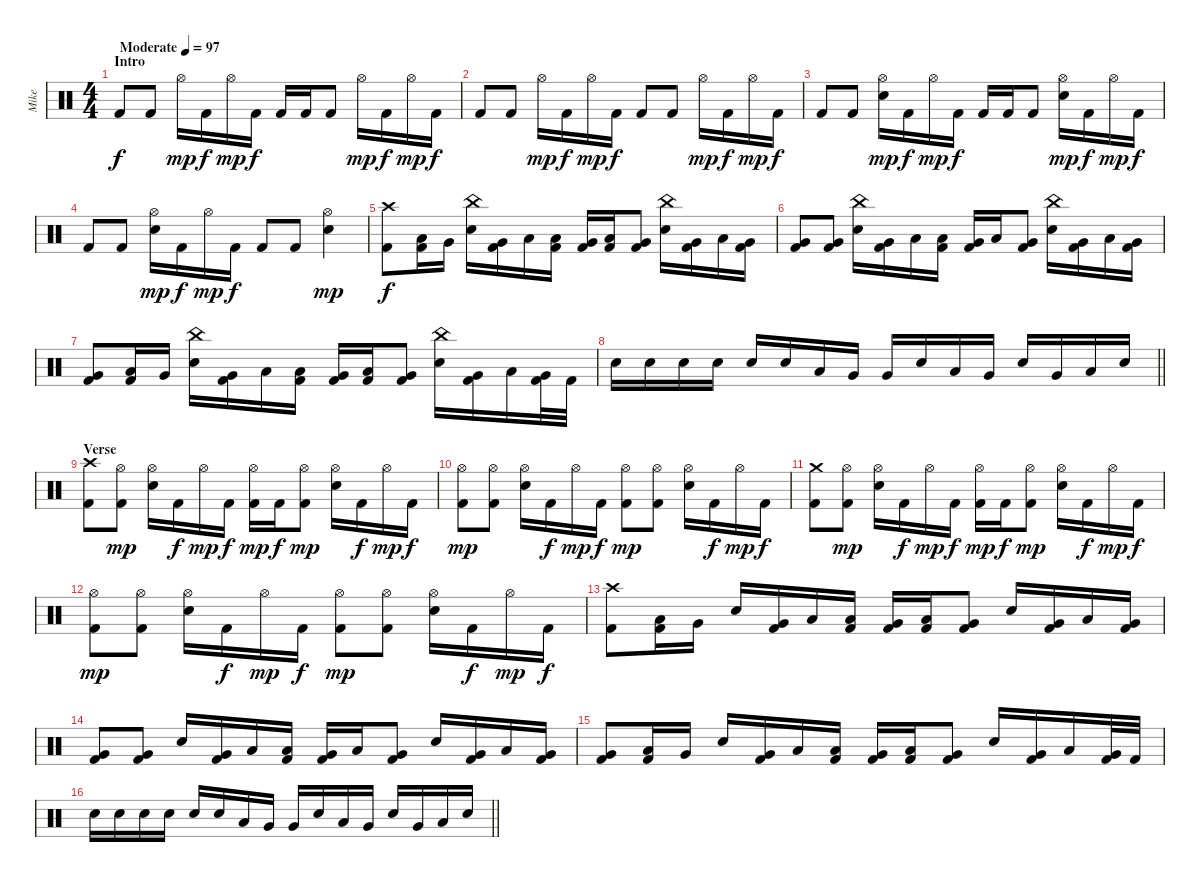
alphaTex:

\track ("Mike" "Mike") {instrument percussion}
\staff {score}
\articulation defaults
\ts (4 4)
\section ("" "Intro")
\tempo (97 "Moderate")
\clef neutral
\ks c "Kick (hit) 2".8{dy f} "Kick (hit) 2".8 "Hi-Hat (open)".16{dy mp} "Kick (hit) 2".16{dy f} "Hi-Hat (open)".16{dy mp} "Kick (hit) 2".16{dy f} "Kick (hit) 2".16 "Kick (hit) 2".16 "Kick (hit) 2".8 "Hi-Hat (open)".16{dy mp} "Kick (hit) 2".16{dy f} "Hi-Hat (open)".16{dy mp} "Kick (hit) 2".16{dy f}
|
"Kick (hit) 2".8 "Kick (hit) 2".8 "Hi-Hat (open)".16{dy mp} "Kick (hit) 2".16{dy f} "Hi-Hat (open)".16{dy mp} "Kick (hit) 2".16{dy f} "Kick (hit) 2".8 "Kick (hit) 2".8 "Hi-Hat (open)".16{dy mp} "Kick (hit) 2".16{dy f} "Hi-Hat (open)".16{dy mp} "Kick (hit) 2".16{dy f} |
"Kick (hit) 2".8 "Kick (hit) 2".8 ("Snare (hit) 2" "Hi-Hat (open)").16{dy mp} "Kick (hit) 2".16{dy f} "Hi-Hat (open)".16{dy mp} "Kick (hit) 2".16{dy f} "Kick (hit) 2".16 "Kick (hit) 2".16 "Kick (hit) 2".8 ("Snare (hit) 2" "Hi-Hat (open)").16{dy mp} "Kick (hit) 2".16{dy f} "Hi-Hat (open)".16{dy mp} "Kick (hit) 2".16{dy f} |
"Kick (hit) 2".8 "Kick (hit) 2".8 ("Snare (hit) 2" "Hi-Hat (open)").16{dy mp} "Kick (hit) 2".16{dy f} "Hi-Hat (open)".16{dy mp} "Kick (hit) 2".16{dy f} "Kick (hit) 2".8 "Kick (hit) 2".8 ("Snare (hit) 2" "Hi-Hat (open)").4{dy mp} |
("Crash high (hit)" "Kick (hit) 2").8{dy f} ("Low Tom (hit)" "Kick (hit) 2").16 "Very Low Tom (hit)".16 ("China (hit)" "Snare (hit) 2").16 ("Very Low Tom (hit)" "Kick (hit) 2").16 "Low Tom (hit)".16 ("Low Tom (hit)" "Kick (hit) 2").16 ("Very Low Tom (hit)" "Kick (hit) 2").16 ("Low Tom (hit)" "Kick (hit) 2").16 ("Very Low Tom (hit)" "Kick (hit) 2").8 ("China (hit)" "Snare (hit) 2").16 ("Very Low Tom (hit)" "Kick (hit) 2").16 "Low Tom (hit)".16 ("Very Low Tom (hit)" "Kick (hit) 2").16 |
("Very Low Tom (hit)" "Kick (hit) 2").8 ("Very Low Tom (hit)" "Kick (hit) 2").8 ("China (hit)" "Snare (hit) 2").16 ("Very Low Tom (hit)" "Kick (hit) 2").16 "Low Tom (hit)".16 ("Low Tom (hit)" "Kick (hit) 2").16 ("Very Low Tom (hit)" "Kick (hit) 2").16 "Low Tom (hit)".16 ("Very Low Tom (hit)" "Kick (hit) 2").8 ("China (hit)" "Snare (hit) 2").16 ("Very Low Tom (hit)" "Kick (hit) 2").16 "Low Tom (hit)".16 ("Very Low Tom (hit)" "Kick (hit) 2").16 |
("Very Low Tom (hit)" "Kick (hit) 2").8 ("Low Tom (hit)" "Kick (hit) 2").16 "Very Low Tom (hit)".16 ("China (hit)" "Snare (hit) 2").16 ("Very Low Tom (hit)" "Kick (hit) 2").16 "Low Tom (hit)".16 ("Low Tom (hit)" "Kick (hit) 2").16 ("Very Low Tom (hit)" "Kick (hit) 2").16 ("Low Tom (hit)" "Kick (hit) 2").16 ("Very Low Tom (hit)" "Kick (hit) 2").8 ("China (hit)" "Snare (hit) 2").16 ("Very Low Tom (hit)" "Kick (hit) 2").16 "Low Tom (hit)".16 ("Very Low Tom (hit)" "Kick (hit) 2").32 "Kick (hit) 2".32 |
\barLineRight lightlight "Snare (hit) 2".16 "Snare (hit) 2".16 "Snare (hit) 2".16 "Snare (hit) 2".16 "Snare (hit) 2".16 "Snare (hit) 2".16 "Low Tom (hit)".16 "Very Low Tom (hit)".16 "Very Low Tom (hit)".16 "Snare (hit) 2".16 "Low Tom (hit)".16 "Very Low Tom (hit)".16 "Snare (hit) 2".16 "Very Low Tom (hit)".16 "Low Tom (hit)".16 "Snare (hit) 2".16
|
\section ("" "Verse")
("Crash high (hit)" "Kick (hit) 2").8 ("Hi-Hat (open)" "Kick (hit) 2").8{dy mp} ("Snare (hit) 2" "Hi-Hat (open)").16 "Kick (hit) 2".16{dy f} "Hi-Hat (open)".16{dy mp} "Kick (hit) 2".16{dy f} ("Hi-Hat (open)" "Kick (hit) 2").16{dy mp} "Kick (hit) 2".16{dy f} ("Hi-Hat (open)" "Kick (hit) 2").8{dy mp} ("Snare (hit) 2" "Hi-Hat (open)").16 "Kick (hit) 2".16{dy f} "Hi-Hat (open)".16{dy mp} "Kick (hit) 2".16{dy f} |
("Hi-Hat (open)" "Kick (hit) 2").8{dy mp} ("Hi-Hat (open)" "Kick (hit) 2").8 ("Snare (hit) 2" "Hi-Hat (open)").16 "Kick (hit) 2".16{dy f} "Hi-Hat (open)".16{dy mp} "Kick (hit) 2".16{dy f} ("Hi-Hat (open)" "Kick (hit) 2").8{dy mp} ("Hi-Hat (open)" "Kick (hit) 2").8 ("Snare (hit) 2" "Hi-Hat (open)").16 "Kick (hit) 2".16{dy f} "Hi-Hat (open)".16{dy mp} "Kick (hit) 2".16{dy f} |
("Crash medium (hit)" "Kick (hit) 2").8 ("Hi-Hat (open)" "Kick (hit) 2").8{dy mp} ("Snare (hit) 2" "Hi-Hat (open)").16 "Kick (hit) 2".16{dy f} "Hi-Hat (open)".16{dy mp} "Kick (hit) 2".16{dy f} ("Hi-Hat (open)" "Kick (hit) 2").16{dy mp} "Kick (hit) 2".16{dy f} ("Hi-Hat (open)" "Kick (hit) 2").8{dy mp} ("Snare (hit) 2" "Hi-Hat (open)").16 "Kick (hit) 2".16{dy f} "Hi-Hat (open)".16{dy mp} "Kick (hit) 2".16{dy f} |
("Hi-Hat (open)" "Kick (hit) 2").8{dy mp} ("Hi-Hat (open)" "Kick (hit) 2").8 ("Snare (hit) 2" "Hi-Hat (open)").16 "Kick (hit) 2".16{dy f} "Hi-Hat (open)".16{dy mp} "Kick (hit) 2".16{dy f} ("Hi-Hat (open)" "Kick (hit) 2").8{dy mp} ("Hi-Hat (open)" "Kick (hit) 2").8 ("Snare (hit) 2" "Hi-Hat (open)").16 "Kick (hit) 2".16{dy f} "Hi-Hat (open)".16{dy mp} "Kick (hit) 2".16{dy f} |
("Crash high (hit)" "Kick (hit) 2").8 ("Low Tom (hit)" "Kick (hit) 2").16 "Very Low Tom (hit)".16 "Snare (hit) 2".16 ("Very Low Tom (hit)" "Kick (hit) 2").16 "Low Tom (hit)".16 ("Low Tom (hit)" "Kick (hit) 2").16 ("Very Low Tom (hit)" "Kick (hit) 2").16 ("Low Tom (hit)" "Kick (hit) 2").16 ("Very Low Tom (hit)" "Kick (hit) 2").8 "Snare (hit) 2".16 ("Very Low Tom (hit)" "Kick (hit) 2").16 "Low Tom (hit)".16 ("Very Low Tom (hit)" "Kick (hit) 2").16 |
("Very Low Tom (hit)" "Kick (hit) 2").8 ("Very Low Tom (hit)" "Kick (hit) 2").8 "Snare (hit) 2".16 ("Very Low Tom (hit)" "Kick (hit) 2").16 "Low Tom (hit)".16 ("Low Tom (hit)" "Kick (hit) 2").16 ("Very Low Tom (hit)" "Kick (hit) 2").16 "Low Tom (hit)".16 ("Very Low Tom (hit)" "Kick (hit) 2").8 "Snare (hit) 2".16 ("Very Low Tom (hit)" "Kick (hit) 2").16 "Low Tom (hit)".16 ("Very Low Tom (hit)" "Kick (hit) 2").16 |
("Very Low Tom (hit)" "Kick (hit) 2").8 ("Low Tom (hit)" "Kick (hit) 2").16 "Very Low Tom (hit)".16 "Snare (hit) 2".16 ("Very Low Tom (hit)" "Kick (hit) 2").16 "Low Tom (hit)".16 ("Low Tom (hit)" "Kick (hit) 2").16 ("Very Low Tom (hit)" "Kick (hit) 2").16 ("Low Tom (hit)" "Kick (hit) 2").16 ("Very Low Tom (hit)" "Kick (hit) 2").8 "Snare (hit) 2".16 ("Very Low Tom (hit)" "Kick (hit) 2").16 "Low Tom (hit)".16 ("Very Low Tom (hit)" "Kick (hit) 2").32 "Kick (hit) 2".32 |
\barLineRight lightlight "Snare (hit) 2".16 "Snare (hit) 2".16 "Snare (hit) 2".16 "Snare (hit) 2".16 "Snare (hit) 2".16 "Snare (hit) 2".16 "Low Tom (hit)".16 "Very Low Tom (hit)".16 "Very Low Tom (hit)".16 "Snare (hit) 2".16 "Low Tom (hit)".16 "Very Low Tom (hit)".16 "Snare (hit) 2".16 "Very Low Tom (hit)".16 "Low Tom (hit)".16 "Snare (hit) 2".16
